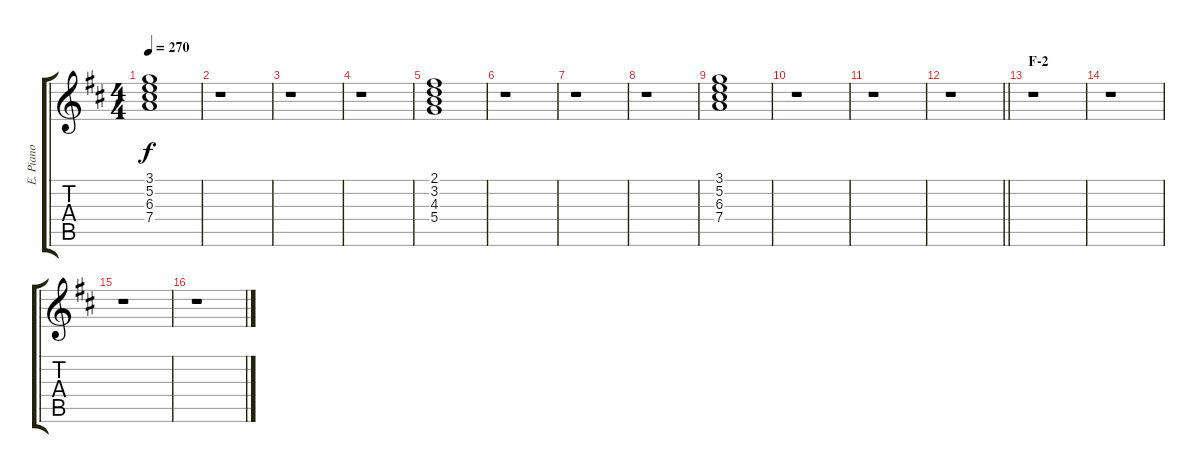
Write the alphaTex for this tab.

\track ("E. Piano" "E. Piano") {instrument electricgrandpiano}
\staff {score tabs}
\tuning (E5 B4 G4 D4 A3 E3) {hide}
\ts (4 4)
\tempo 270
\clef g2
\ks d
(3.1 5.2 6.3 7.4).1{dy f} |
r.1 |
r.1 |
r.1 |
(2.1 3.2 4.3 5.4).1 |
r.1 |
r.1 |
r.1 |
(3.1 5.2 6.3 7.4).1 |
r.1 |
r.1 |
\barLineRight lightlight
r.1 |
\section ("" "F-2")
r.1 |
r.1 |
r.1 |
r.1
